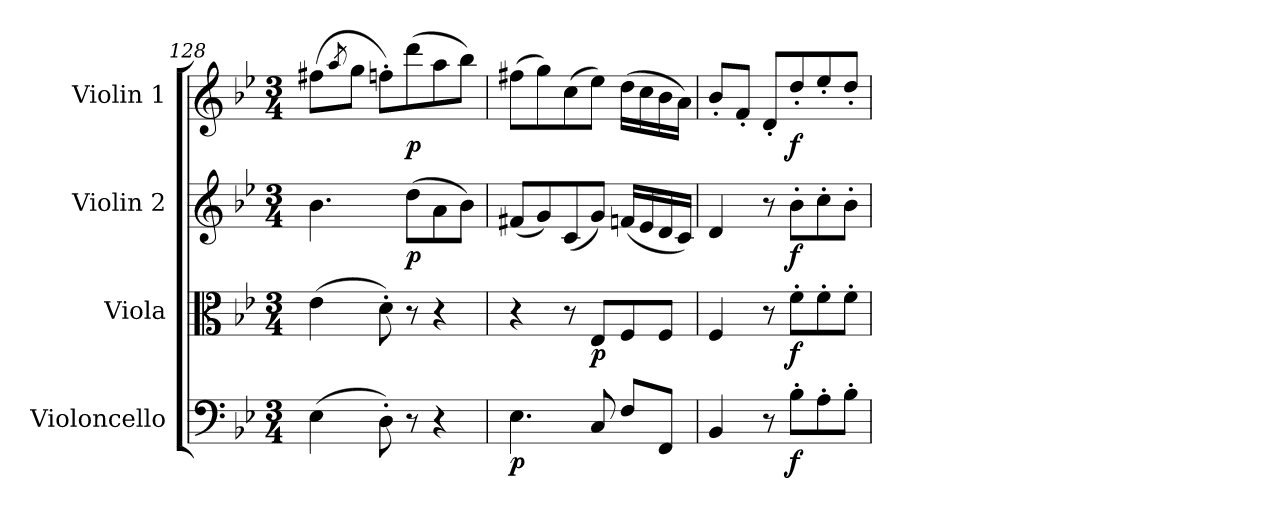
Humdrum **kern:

**kern	**dynam	**kern	**dynam	**kern	**dynam	**kern	**dynam
*part4	*part4	*part3	*part3	*part2	*part2	*part1	*part1
*staff4	*staff4	*staff3	*staff3	*staff2	*staff2	*staff1	*staff1
*I"Violoncello	*	*I"Viola	*	*I"Violin 2	*	*I"Violin 1	*
*I'Vc	*	*I'Vla	*	*I'Vln	*	*I'Vln	*
*clefF4	*	*clefC3	*	*clefG2	*	*clefG2	*
*k[b-e-]	*	*k[b-e-]	*	*k[b-e-]	*	*k[b-e-]	*
*M3/4	*	*M3/4	*	*M3/4	*	*M3/4	*
=128	=128	=128	=128	=128	=128	=128	=128
(4E-\	.	(4e-\	.	4.b-\	.	(8ff#X\L	.
.	.	.	.	.	.	8qaa/	.
.	.	.	.	.	.	8gg\J	.
8D'\)	.	8d'\)	.	.	.	8ffn'\L)	.
!	!	!	!	!	!LO:DY:b	!	!LO:DY:b
8r	.	8r	.	(8dd\L	p	(8ddd\	p
4r	.	4r	.	8a\	.	8aa\	.
.	.	.	.	8b-\J)	.	8bb-\J)	.
!!LO:LB:g=z
=129	=129	=129	=129	=129	=129	=129	=129
!	!LO:DY:b	!	!	!	!	!	!
4.E-\	p	4r	.	(8f#X/L	.	(8ff#X\L	.
.	.	.	.	8g/)	.	8gg\)	.
.	.	8r	.	(8c/	.	(8cc\	.
!	!	!	!LO:DY:b	!	!	!	!
8C/	.	8E-/L	p	8g/J)	.	8ee-\J)	.
8F/L	.	8F/	.	(16fn/LL	.	(16dd\LL	.
.	.	.	.	16e-/	.	16cc\	.
8FF/J	.	8F/J	.	16d/	.	16b-\	.
.	.	.	.	16c/JJ)	.	16a\JJ)	.
!!LO:LB:g=z
=130	=130	=130	=130	=130	=130	=130	=130
4BB-/	.	4F/	.	4d/	.	8b-'/L	.
.	.	.	.	.	.	8f'/J	.
8r	.	8r	.	8r	.	8d'/L	.
!	!LO:DY:b	!	!LO:DY:b	!	!LO:DY:b	!	!LO:DY:b
8B-'\L	f	8f'\L	f	8b-'\L	f	8dd'/	f
8A'\	.	8f'\	.	8cc'\	.	8ee-'/	.
8B-'\J	.	8f'\J	.	8b-'\J	.	8dd'/J	.
=	=	=	=	=	=	=	=
*-	*-	*-	*-	*-	*-	*-	*-
